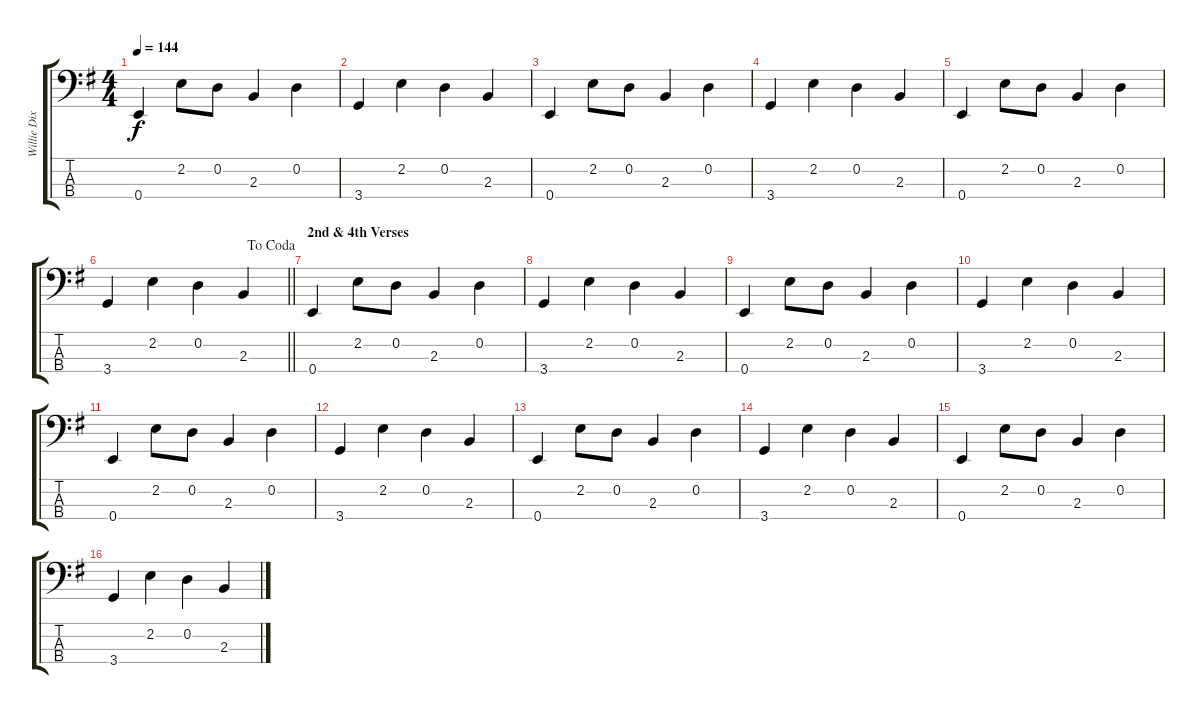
\track ("Willie Dixon - Upright Bass" "Willie Dix") {instrument acousticbass}
\staff {score tabs}
\tuning (G2 D2 A1 E1) {hide}
\ts (4 4)
\tempo 144
\clef f4
\ks g
0.4.4{dy f} 2.2.8 0.2.8 2.3.4 0.2.4 |
3.4.4 2.2.4 0.2.4 2.3.4 |
0.4.4 2.2.8 0.2.8 2.3.4 0.2.4 |
3.4.4 2.2.4 0.2.4 2.3.4 |
0.4.4 2.2.8 0.2.8 2.3.4 0.2.4 |
\jump dacoda
\barLineRight lightlight
3.4.4 2.2.4 0.2.4 2.3.4 |
\section ("" "2nd & 4th Verses")
0.4.4 2.2.8 0.2.8 2.3.4 0.2.4 |
3.4.4 2.2.4 0.2.4 2.3.4 |
0.4.4 2.2.8 0.2.8 2.3.4 0.2.4 |
3.4.4 2.2.4 0.2.4 2.3.4 |
0.4.4 2.2.8 0.2.8 2.3.4 0.2.4 |
3.4.4 2.2.4 0.2.4 2.3.4 |
0.4.4 2.2.8 0.2.8 2.3.4 0.2.4 |
3.4.4 2.2.4 0.2.4 2.3.4 |
0.4.4 2.2.8 0.2.8 2.3.4 0.2.4 |
3.4.4 2.2.4 0.2.4 2.3.4
